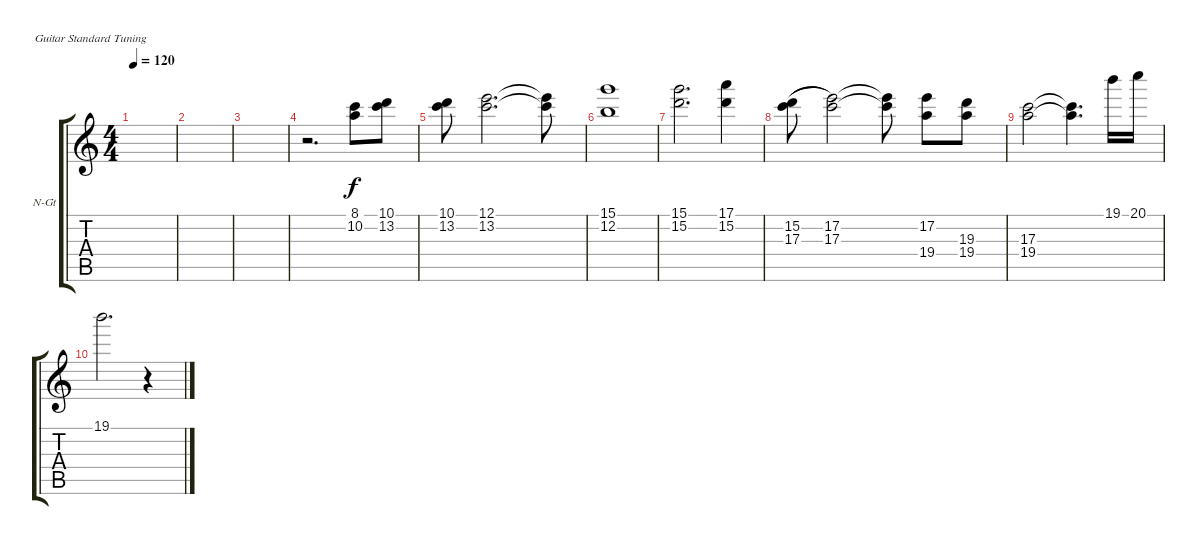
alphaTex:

\defaultSystemsLayout 4
\bracketExtendMode groupsimilarinstruments
\firstSystemTrackNameOrientation horizontal
\otherSystemsTrackNameOrientation horizontal
\track ("Guitar 2 ( may be Piano )" "N-Gt") {instrument acousticgrandpiano}
\staff {score tabs}
\tuning (E4 B3 G3 D3 A2 E2)
\displaytranspose 12
\ts (4 4)
\tempo 120
\clef g2
\scale
0.487395
\ks c
|
\scale
0.256303 |
\scale
0.256303 |
\scale
0.333333 r.2{d} (8.1 10.2).8 (10.1 13.2).8 |
\scale
0.333333 (10.1 13.2).8 (13.2 12.1).2{d} (13.2{t} 12.1{t}).8 |
\scale
0.333333 (15.1 12.2).1 |
\scale
0.333333 (15.2 15.1).2{d} (15.2 17.1).4 |
\scale
0.333333 (15.2 17.3).8{legatoorigin} (17.2 17.3).2 (17.2{t} 17.3{t}).8 (17.2 19.4).8 (19.3 19.4).8 |
\scale
0.333333 (17.3 19.4).2 (17.3{t} 19.4{t}).4{d} 19.1.16 20.1.16 |
\scale
0.333333 19.1.2{d} r.4 |
\scale
0.333333 |
\scale
0.333333 |
\scale
0.333333 |
\scale
0.333333 |
\scale
0.333333 |
\scale
0.333333
